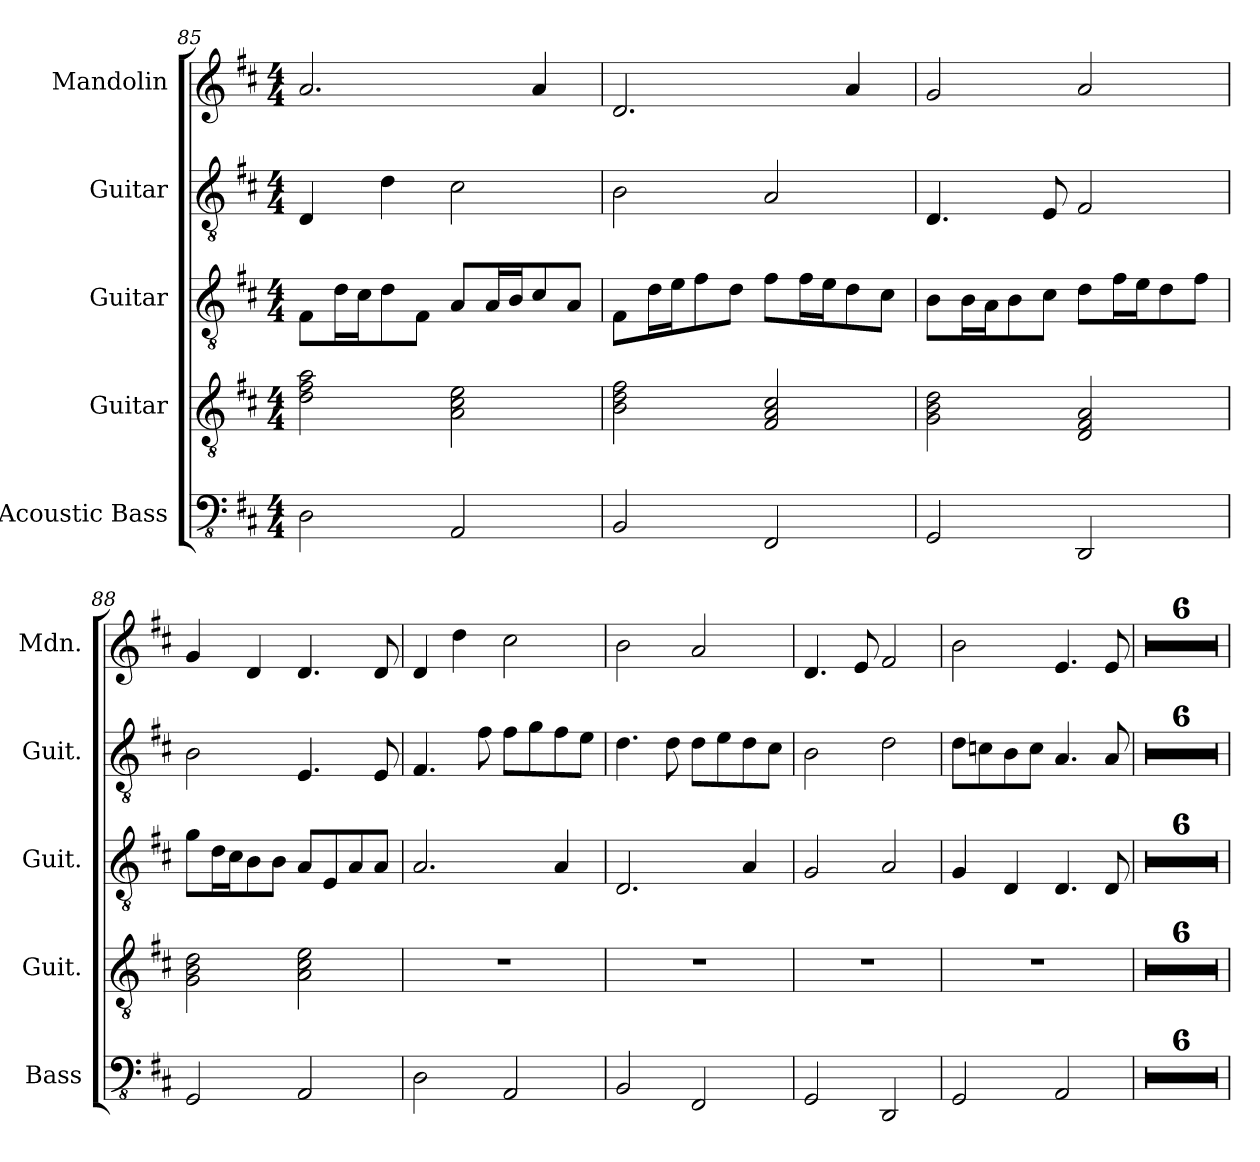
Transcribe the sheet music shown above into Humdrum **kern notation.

**kern	**kern	**kern	**kern	**kern
*part5	*part4	*part3	*part2	*part1
*staff5	*staff4	*staff3	*staff2	*staff1
*I"Acoustic Bass	*I"Guitar	*I"Guitar	*I"Guitar	*I"Mandolin
*I'Bass	*I'Guit.	*I'Guit.	*I'Guit.	*I'Mdn.
!!LO:PB:g=z
*clefFv4	*clefGv2	*clefGv2	*clefGv2	*clefG2
*k[f#c#]	*k[f#c#]	*k[f#c#]	*k[f#c#]	*k[f#c#]
*D:	*D:	*D:	*D:	*D:
*M4/4	*M4/4	*M4/4	*M4/4	*M4/4
=85	=85	=85	=85	=85
2DD\	2d\ 2f#\ 2a\	8F#\L	4D/	2.a/
.	.	16d\L	.	.
.	.	16c#\J	.	.
.	.	8d\	4d\	.
.	.	8F#\J	.	.
2AAA/	2A\ 2c#\ 2e\	8A/L	2c#\	.
.	.	16A/L	.	.
.	.	16B/J	.	.
.	.	8c#/	.	4a/
.	.	8A/J	.	.
!!LO:PB:g=z
=86	=86	=86	=86	=86
2BBB/	2B\ 2d\ 2f#\	8F#\L	2B\	2.d/
.	.	16d\L	.	.
.	.	16e\J	.	.
.	.	8f#\	.	.
.	.	8d\J	.	.
2FFF#/	2F#/ 2A/ 2c#/	8f#\L	2A/	.
.	.	16f#\L	.	.
.	.	16e\J	.	.
.	.	8d\	.	4a/
.	.	8c#\J	.	.
=87	=87	=87	=87	=87
2GGG/	2G\ 2B\ 2d\	8B\L	4.D/	2g/
.	.	16B\L	.	.
.	.	16A\J	.	.
.	.	8B\	.	.
.	.	8c#\J	8E/	.
2DDD/	2D/ 2F#/ 2A/	8d\L	2F#/	2a/
.	.	16f#\L	.	.
.	.	16e\J	.	.
.	.	8d\	.	.
.	.	8f#\J	.	.
=88	=88	=88	=88	=88
2GGG/	2G\ 2B\ 2d\	8g\L	2B\	4g/
.	.	16d\L	.	.
.	.	16c#\J	.	.
.	.	8B\	.	4d/
.	.	8B\J	.	.
2AAA/	2A\ 2c#\ 2e\	8A/L	4.E/	4.d/
.	.	8E/	.	.
.	.	8A/	.	.
.	.	8A/J	8E/	8d/
!!LO:PB:g=z
=89	=89	=89	=89	=89
2DD\	1r	2.A/	4.F#/	4d/
.	.	.	.	4dd\
.	.	.	8f#\	.
2AAA/	.	.	8f#\L	2cc#\
.	.	.	8g\	.
.	.	4A/	8f#\	.
.	.	.	8e\J	.
=90	=90	=90	=90	=90
2BBB/	1r	2.D/	4.d\	2b\
.	.	.	8d\	.
2FFF#/	.	.	8d\L	2a/
.	.	.	8e\	.
.	.	4A/	8d\	.
.	.	.	8c#\J	.
=91	=91	=91	=91	=91
2GGG/	1r	2G/	2B\	4.d/
.	.	.	.	8e/
2DDD/	.	2A/	2d\	2f#/
=92	=92	=92	=92	=92
2GGG/	1r	4G/	8d\L	2b\
.	.	.	8cn\	.
.	.	4D/	8B\	.
.	.	.	8c\J	.
2AAA/	.	4.D/	4.A/	4.e/
.	.	8D/	8A/	8e/
=93	=93	=93	=93	=93
1r	1r	1r	1r	1r
=94	=94	=94	=94	=94
1r	1r	1r	1r	1r
=95	=95	=95	=95	=95
1r	1r	1r	1r	1r
!!LO:PB:g=z
=96	=96	=96	=96	=96
1r	1r	1r	1r	1r
=97	=97	=97	=97	=97
1r	1r	1r	1r	1r
=98	=98	=98	=98	=98
1r	1r	1r	1r	1r
=	=	=	=	=
*-	*-	*-	*-	*-
